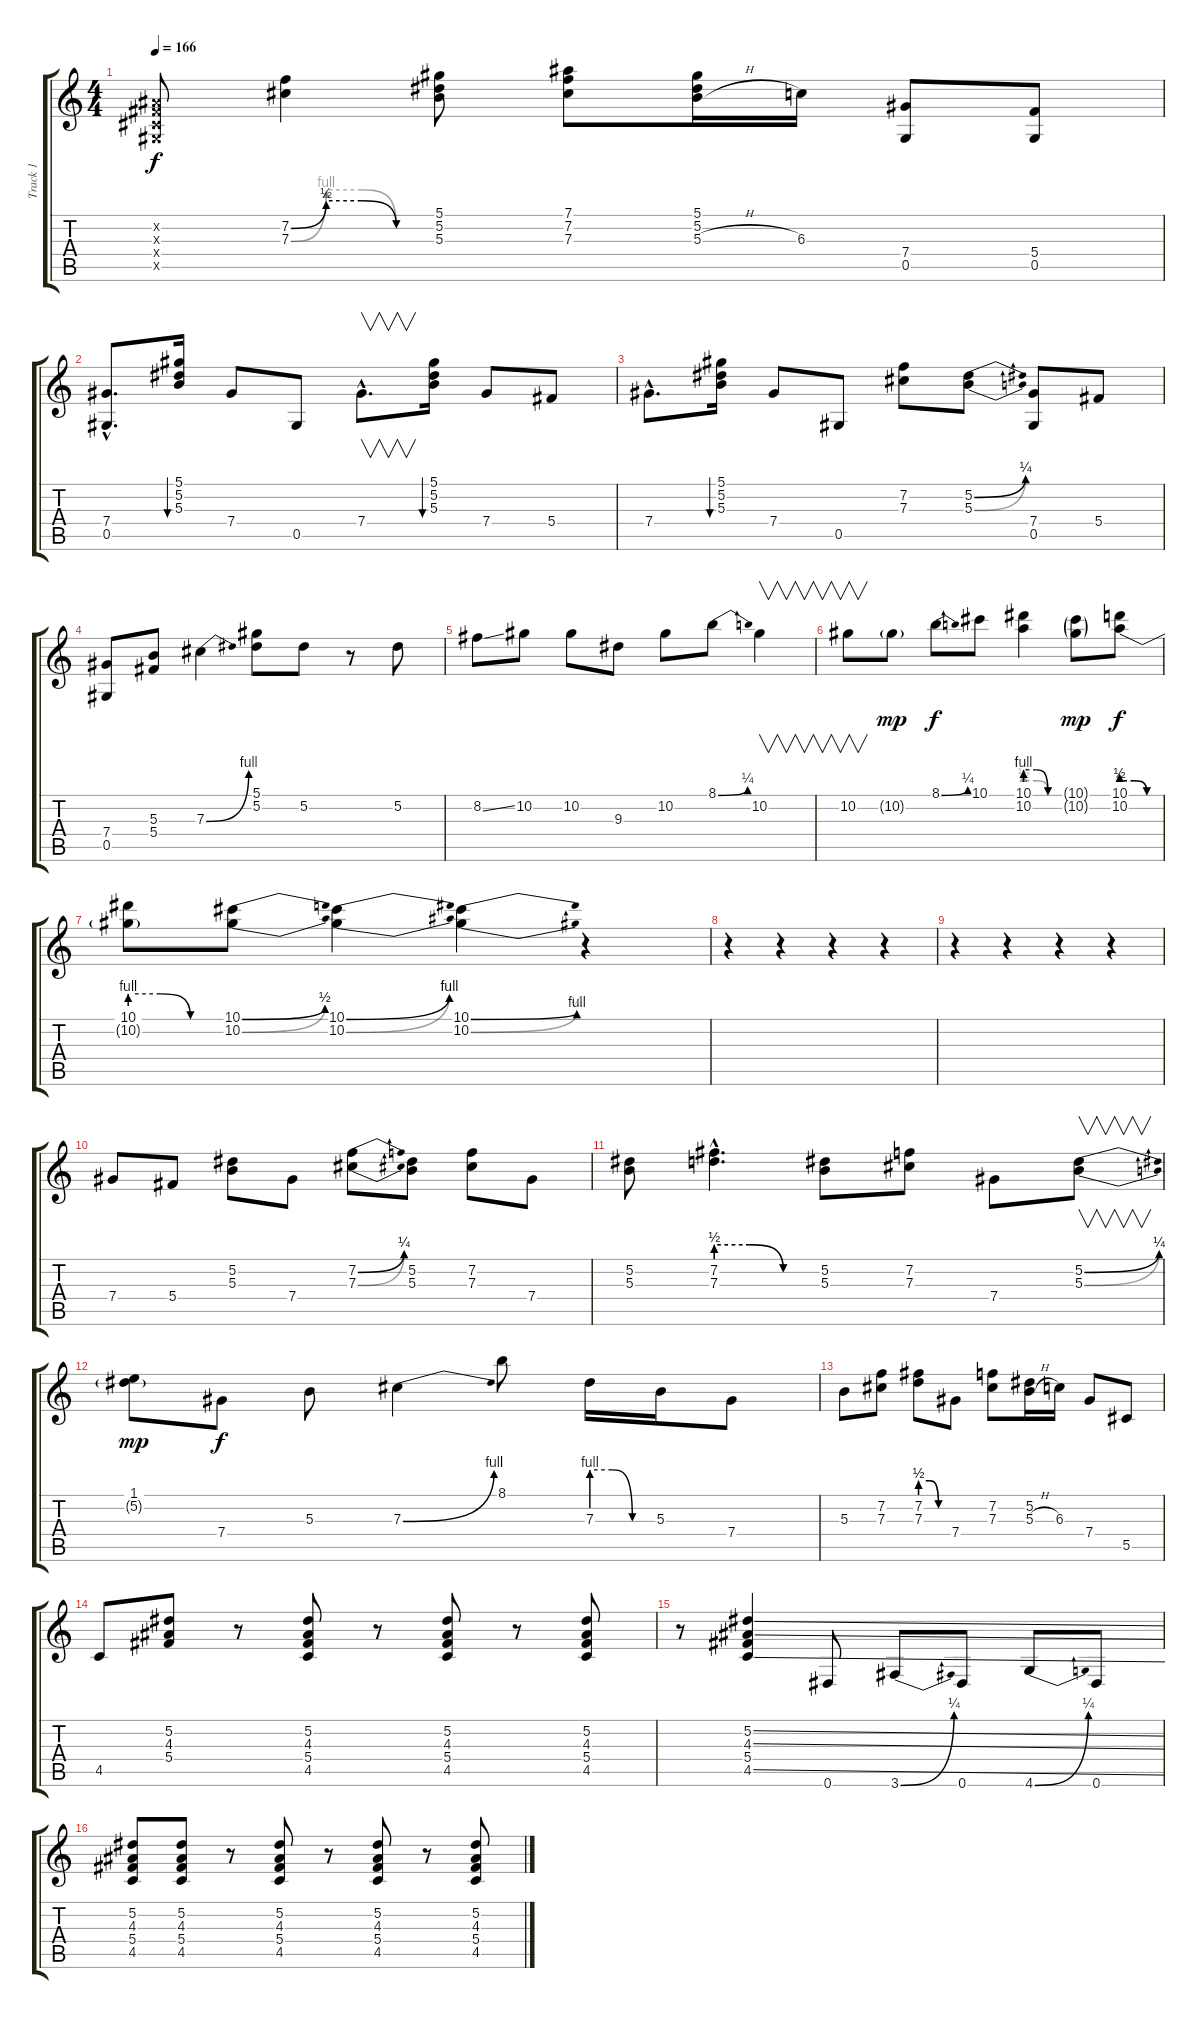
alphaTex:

\track ("Track 1" "Track 1") {instrument acousticguitarnylon}
\staff {score tabs}
\tuning (Eb4 Bb3 Gb3 Db3 Ab2 Eb2) {hide}
\ts (4 4)
\tempo 166
\clef g2
\ks c
(0.2{x} 0.3{x} 0.4{x} 0.5{x}).8{dy f} (7.2{be (custom 0 0 15 2 30 2 45 0 60 0)} 7.3{be (custom 0 0 15 4 30 4 45 0 60 0)}).4 (5.1 5.2 5.3).8 (7.1 7.2 7.3).8 (5.1 5.2 5.3{h}).16 6.3.16 (7.4 0.5).8 (5.4 0.5).8 |
(7.4{hac} 0.5{hac}).8{d} (5.1 5.2 5.3).16{bu 240} 7.4.8 0.5.8 7.4{hac}.8{v d} (5.1 5.2 5.3).16{bu 240} 7.4.8 5.4.8 |
7.4{hac}.8{d} (5.1 5.2 5.3).16{bu 120} 7.4.8 0.5.8 (7.2 7.3).8 (5.2{be (bend 0 0 60 1)} 5.3{be (bend 0 0 60 1)}).8 (7.4 0.5).8 5.4.8 |
(7.4 0.5).8 (5.3 5.4).8 7.3{be (bend 0 0 60 4)}.4 (5.1 5.2).8 5.2.8 r.8 5.2.8 |
8.2{ss}.8 10.2.8 10.2.8 9.3.8 10.2.8 8.1{be (bend 0 0 60 1)}.8 10.2.4{v} |
10.2.8{v} 10.2{g}.8{dy mp} 8.1{be (bend 0 0 60 1)}.8{dy f} 10.1.8 (10.1{be (custom 0 4 20 4 40 0 60 0)} 10.2{be (custom 0 2 20 2 40 0 60 0)}).4 (10.1{g} 10.2{g}).8{dy mp} (10.1{be (custom 0 2 20 2 40 0 60 0)} 10.2{be (custom 0 2 20 2 40 0 60 0)}).8{dy f} |
(10.1{be (custom 0 4 20 4 40 0 60 0)} 10.2{t}).8 (10.1{be (bend 0 0 60 2)} 10.2{be (bend 0 0 60 2)}).8 (10.1{be (bend 0 0 60 4)} 10.2{be (bend 0 0 60 4)}).4 (10.1{be (bend 0 0 60 4)} 10.2{be (bend 0 0 60 1)}).4 r.4 |
r.4 r.4 r.4 r.4 |
r.4 r.4 r.4 r.4 |
7.4.8 5.4.8 (5.2 5.3).8 7.4.8 (7.2{be (bend 0 0 60 1)} 7.3{be (bend 0 0 60 1)}).8 (5.2 5.3).8 (7.2 7.3).8 7.4.8 |
(5.2 5.3).8 (7.2{be (custom 0 2 20 2 40 0 60 0) hac} 7.3{be (custom 0 2 20 2 40 0 60 0) hac}).4{d} (5.2 5.3).8 (7.2 7.3).8 7.4.8 (5.2{be (bend 0 0 60 1)} 5.3{be (bend 0 0 60 1)}).8{v} |
(1.1 5.2{g}).8{dy mp} 7.4.8{dy f} 5.3.8 7.3{be (bend 0 0 60 4)}.4 8.1.8 7.3{be (custom 0 4 20 4 40 0 60 0)}.16 5.3.16 7.4.8 |
5.3.8 (7.2 7.3).8 (7.2{be (custom 0 2 20 2 40 0 60 0)} 7.3{be (custom 0 2 20 2 40 0 60 0)}).8 7.4.8 (7.2 7.3).8 (5.2 5.3{h}).16 6.3.16 7.4.8 5.5.8 |
4.5.8 (5.2 4.3 5.4).8 r.8 (5.2 4.3 5.4 4.5).8 r.8 (5.2 4.3 5.4 4.5).8 r.8 (5.2 4.3 5.4 4.5).8 |
r.8 (5.2{ss} 4.3{ss} 5.4 4.5{ss}).4 0.6.8 3.6{be (bend 0 0 60 1)}.8 0.6.8 4.6{be (bend 0 0 60 1)}.8 0.6.8 |
(5.2 4.3 5.4 4.5).8 (5.2 4.3 5.4 4.5).8 r.8 (5.2 4.3 5.4 4.5).8 r.8 (5.2 4.3 5.4 4.5).8 r.8 (5.2 4.3 5.4 4.5).8
